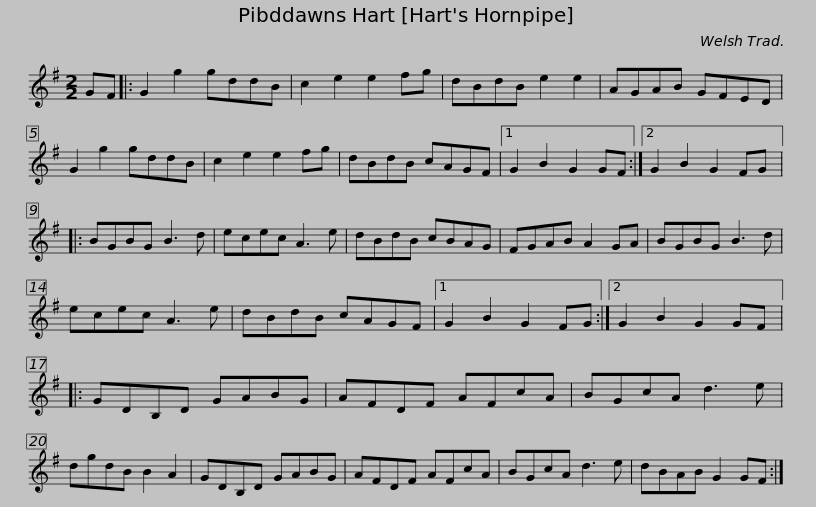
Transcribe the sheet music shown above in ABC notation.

X:1
L:1/8
M:2/2
I:linebreak $
K:G
V:1 treble
V:1
 GF |: G2 g2 gddB | c2 e2 e2 fg | dBdB e2 e2 | AGAB GFED | %5
 G2 g2 gddB | c2 e2 e2 fg |$ dBdB cAGF |1 G2 B2 G2 GF :|2 G2 B2 G2 FG |: %10
 BGBG B3 d | ecec A3 e | dBdB cBAG |$ FGAB A2 GA | BGBG B3 d | %15
 ecec A3 e | dBdB cAGF |1 G2 B2 G2 FG :|2 G2 B2 G2 GF |:$ GDB,D GABG | %20
 AFDF AFcA | BGcA d3 e | dgdB B2 A2 | GDB,D GABG | AFDF AFcA |$ %25
 BGcA d3 e | dBAB G2 GF :| %27
